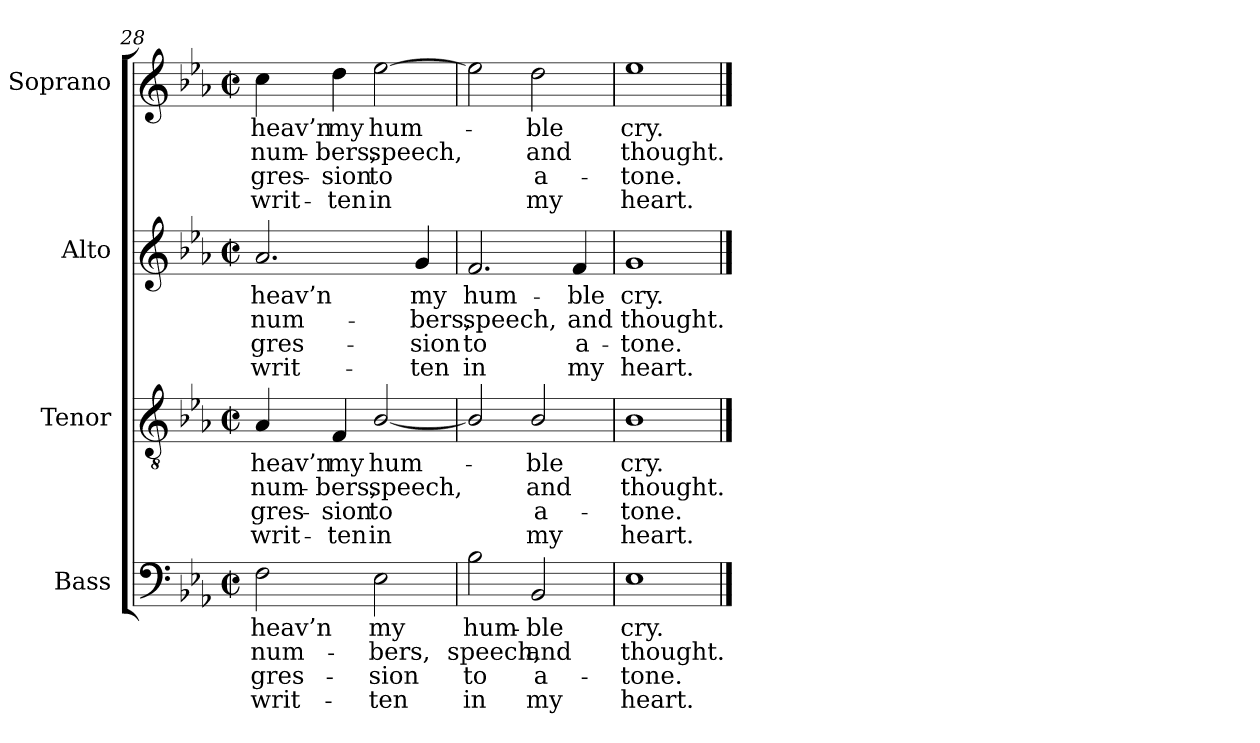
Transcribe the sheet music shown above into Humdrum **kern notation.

**kern	**text	**text	**text	**text	**kern	**text	**text	**text	**text	**kern	**text	**text	**text	**text	**kern	**text	**text	**text	**text
*part4	*part4	*part4	*part4	*part4	*part3	*part3	*part3	*part3	*part3	*part2	*part2	*part2	*part2	*part2	*part1	*part1	*part1	*part1	*part1
*staff4	*staff4	*staff4	*staff4	*staff4	*staff3	*staff3	*staff3	*staff3	*staff3	*staff2	*staff2	*staff2	*staff2	*staff2	*staff1	*staff1	*staff1	*staff1	*staff1
*I"Bass	*	*	*	*	*I"Tenor	*	*	*	*	*I"Alto	*	*	*	*	*I"Soprano	*	*	*	*
*I'B.	*	*	*	*	*I'T.	*	*	*	*	*I'A.	*	*	*	*	*I'S.	*	*	*	*
*clefF4	*	*	*	*	*clefGv2	*	*	*	*	*clefG2	*	*	*	*	*clefG2	*	*	*	*
*	*	*	*	*	*ITrd7c12	*	*	*	*	*	*	*	*	*	*	*	*	*	*
*k[b-e-a-]	*	*	*	*	*k[b-e-a-]	*	*	*	*	*k[b-e-a-]	*	*	*	*	*k[b-e-a-]	*	*	*	*
*E-:	*	*	*	*	*E-:	*	*	*	*	*E-:	*	*	*	*	*E-:	*	*	*	*
*M2/2	*	*	*	*	*M2/2	*	*	*	*	*M2/2	*	*	*	*	*M2/2	*	*	*	*
*met(c|)	*	*	*	*	*met(c|)	*	*	*	*	*met(c|)	*	*	*	*	*met(c|)	*	*	*	*
=28	=28	=28	=28	=28	=28	=28	=28	=28	=28	=28	=28	=28	=28	=28	=28	=28	=28	=28	=28
!	!LO:LY:b:color=#000000	!LO:LY:b:color=#000000	!LO:LY:b:color=#000000	!LO:LY:b:color=#000000	!	!	!	!	!	!	!	!	!	!	!	!	!	!	!
!	!	!	!	!	!	!LO:LY:b:color=#000000	!LO:LY:b:color=#000000	!LO:LY:b:color=#000000	!LO:LY:b:color=#000000	!	!	!	!	!	!	!	!	!	!
!	!	!	!	!	!	!	!	!	!	!	!LO:LY:b:color=#000000	!LO:LY:b:color=#000000	!LO:LY:b:color=#000000	!LO:LY:b:color=#000000	!	!	!	!	!
!	!	!	!	!	!	!	!	!	!	!	!	!	!	!	!	!LO:LY:b:color=#000000	!LO:LY:b:color=#000000	!LO:LY:b:color=#000000	!LO:LY:b:color=#000000
2Fi\	heav’n	num-	gres-	-writ-	4AA-i/	heav’n	num-	gres-	-writ-	2.a-i/	heav’n	num-	gres-	-writ-	4cci\	heav’n	num-	gres-	-writ-
!	!	!	!	!	!	!LO:LY:b:color=#000000	!LO:LY:b:color=#000000	!LO:LY:b:color=#000000	!LO:LY:b:color=#000000	!	!	!	!	!	!	!	!	!	!
!	!	!	!	!	!	!	!	!	!	!	!	!	!	!	!	!LO:LY:b:color=#000000	!LO:LY:b:color=#000000	!LO:LY:b:color=#000000	!LO:LY:b:color=#000000
.	.	.	.	.	4FFi/	my	-bers,	-sion	ten	.	.	.	.	.	4ddi\	my	-bers,	-sion	ten
!	!LO:LY:b:color=#000000	!LO:LY:b:color=#000000	!LO:LY:b:color=#000000	!LO:LY:b:color=#000000	!	!	!	!	!	!	!	!	!	!	!	!	!	!	!
!	!	!	!	!	!	!LO:LY:b:color=#000000	!LO:LY:b:color=#000000	!LO:LY:b:color=#000000	!LO:LY:b:color=#000000	!	!	!	!	!	!	!	!	!	!
!	!	!	!	!	!	!	!	!	!	!	!	!	!	!	!	!LO:LY:b:color=#000000	!LO:LY:b:color=#000000	!LO:LY:b:color=#000000	!LO:LY:b:color=#000000
2E-i\	my	-bers,	-sion	ten	[2BB-i/	hum-	speech,	to	in	.	.	.	.	.	[2ee-i\	hum-	speech,	to	in
!	!	!	!	!	!	!	!	!	!	!	!LO:LY:b:color=#000000	!LO:LY:b:color=#000000	!LO:LY:b:color=#000000	!LO:LY:b:color=#000000	!	!	!	!	!
.	.	.	.	.	.	.	.	.	.	4gi/	my	-bers,	-sion	ten	.	.	.	.	.
=29	=29	=29	=29	=29	=29	=29	=29	=29	=29	=29	=29	=29	=29	=29	=29	=29	=29	=29	=29
!	!LO:LY:b:color=#000000	!LO:LY:b:color=#000000	!LO:LY:b:color=#000000	!LO:LY:b:color=#000000	!	!	!	!	!	!	!	!	!	!	!	!	!	!	!
!	!	!	!	!	!	!	!	!	!	!	!LO:LY:b:color=#000000	!LO:LY:b:color=#000000	!LO:LY:b:color=#000000	!LO:LY:b:color=#000000	!	!	!	!	!
2B-i\	hum-	speech,	to	in	2BB-i/]	.	.	.	.	2.fi/	hum-	speech,	to	in	2ee-i\]	.	.	.	.
!	!LO:LY:b:color=#000000	!LO:LY:b:color=#000000	!LO:LY:b:color=#000000	!LO:LY:b:color=#000000	!	!	!	!	!	!	!	!	!	!	!	!	!	!	!
!	!	!	!	!	!	!LO:LY:b:color=#000000	!LO:LY:b:color=#000000	!LO:LY:b:color=#000000	!LO:LY:b:color=#000000	!	!	!	!	!	!	!	!	!	!
!	!	!	!	!	!	!	!	!	!	!	!	!	!	!	!	!LO:LY:b:color=#000000	!LO:LY:b:color=#000000	!LO:LY:b:color=#000000	!LO:LY:b:color=#000000
2BB-i/	-ble	and	a-	-my	2BB-i/	-ble	and	a-	-my	.	.	.	.	.	2ddi\	-ble	and	a-	-my
!	!	!	!	!	!	!	!	!	!	!	!LO:LY:b:color=#000000	!LO:LY:b:color=#000000	!LO:LY:b:color=#000000	!LO:LY:b:color=#000000	!	!	!	!	!
.	.	.	.	.	.	.	.	.	.	4fi/	-ble	and	a-	-my	.	.	.	.	.
=30	=30	=30	=30	=30	=30	=30	=30	=30	=30	=30	=30	=30	=30	=30	=30	=30	=30	=30	=30
!	!LO:LY:b:color=#000000	!LO:LY:b:color=#000000	!LO:LY:b:color=#000000	!LO:LY:b:color=#000000	!	!	!	!	!	!	!	!	!	!	!	!	!	!	!
!	!	!	!	!	!	!LO:LY:b:color=#000000	!LO:LY:b:color=#000000	!LO:LY:b:color=#000000	!LO:LY:b:color=#000000	!	!	!	!	!	!	!	!	!	!
!	!	!	!	!	!	!	!	!	!	!	!LO:LY:b:color=#000000	!LO:LY:b:color=#000000	!LO:LY:b:color=#000000	!LO:LY:b:color=#000000	!	!	!	!	!
!	!	!	!	!	!	!	!	!	!	!	!	!	!	!	!	!LO:LY:b:color=#000000	!LO:LY:b:color=#000000	!LO:LY:b:color=#000000	!LO:LY:b:color=#000000
1E-i	cry.	thought.	tone.	heart.	1BB-i	cry.	thought.	tone.	heart.	1gi	cry.	thought.	tone.	heart.	1ee-i	cry.	thought.	tone.	heart.
==	==	==	==	==	==	==	==	==	==	==	==	==	==	==	==	==	==	==	==
*-	*-	*-	*-	*-	*-	*-	*-	*-	*-	*-	*-	*-	*-	*-	*-	*-	*-	*-	*-
